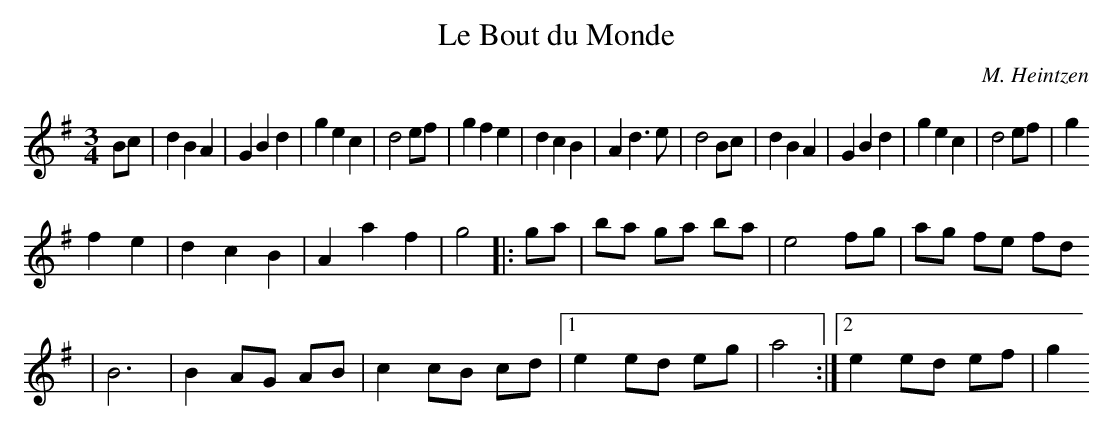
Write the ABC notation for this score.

X:1
T:Le Bout du Monde
M:3/4
L:1/4
C:M. Heintzen
K:G
B/2c/2|dBA|GBd|gec|d2e/2f/2|gfe|dcB|Ad>e|d2B/2c/2|dBA|GBd|gec|d2e/2f/2|g
fe|dcB|Aaf|g2||:g/2a/2|b/2a/2 g/2a/2 b/2a/2|e2f/2g/2|a/2g/2 f/2e/2 f/2d/
2|B3|BA/2G/2 A/2B/2|cc/2B/2 c/2d/2|1ee/2d/2 e/2g/2|a2:|2ee/2d/2 e/2f/2|g
2|
